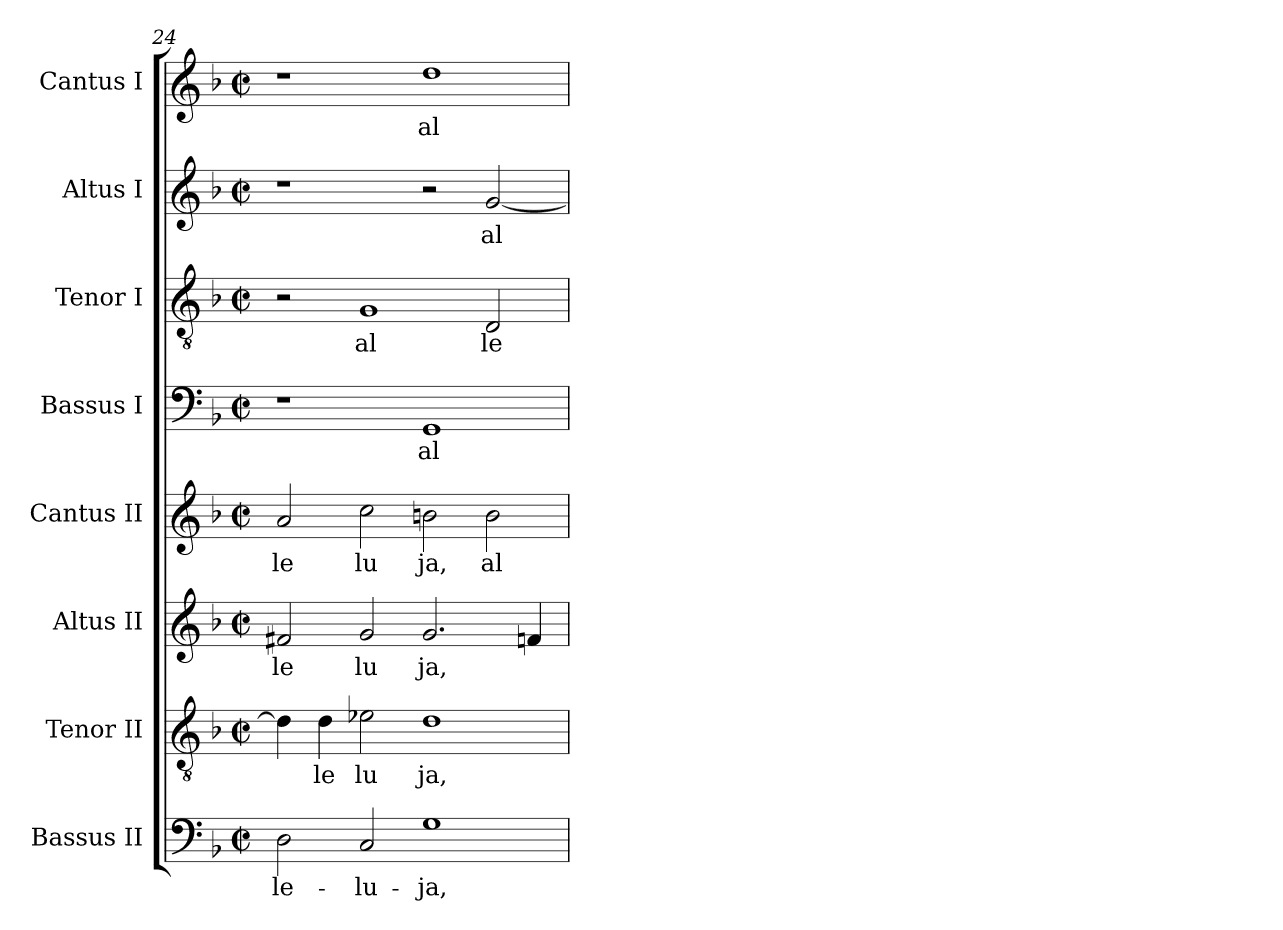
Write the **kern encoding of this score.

**kern	**text	**kern	**text	**kern	**text	**kern	**text	**kern	**text	**kern	**text	**kern	**text	**kern	**text
*part8	*part8	*part7	*part7	*part6	*part6	*part5	*part5	*part4	*part4	*part3	*part3	*part2	*part2	*part1	*part1
*staff8	*staff8	*staff7	*staff7	*staff6	*staff6	*staff5	*staff5	*staff4	*staff4	*staff3	*staff3	*staff2	*staff2	*staff1	*staff1
*I"Bassus II	*	*I"Tenor II	*	*I"Altus II	*	*I"Cantus II	*	*I"Bassus I	*	*I"Tenor I	*	*I"Altus I	*	*I"Cantus I	*
!!LO:PB:g=z
*clefF4	*	*clefGv2	*	*clefG2	*	*clefG2	*	*clefF4	*	*clefGv2	*	*clefG2	*	*clefG2	*
*k[b-]	*	*k[b-]	*	*k[b-]	*	*k[b-]	*	*k[b-]	*	*k[b-]	*	*k[b-]	*	*k[b-]	*
*F:	*	*F:	*	*F:	*	*F:	*	*F:	*	*F:	*	*F:	*	*F:	*
*M2/2	*	*M2/2	*	*M2/2	*	*M2/2	*	*M2/2	*	*M2/2	*	*M2/2	*	*M2/2	*
*met(c|)	*	*met(c|)	*	*met(c|)	*	*met(c|)	*	*met(c|)	*	*met(c|)	*	*met(c|)	*	*met(c|)	*
=24	=24	=24	=24	=24	=24	=24	=24	=24	=24	=24	=24	=24	=24	=24	=24
!	!LO:LY:b:cj	!	!	!	!LO:LY:b:cj	!	!LO:LY:b:cj	!	!	!	!	!	!	!	!
2D\	le-	4d\]	.	2f#X/	le	2a/	le	1r	.	2r	.	1r	.	1r	.
!	!	!	!LO:LY:b:cj	!	!	!	!	!	!	!	!	!	!	!	!
.	.	4d\	le	.	.	.	.	.	.	.	.	.	.	.	.
!	!LO:LY:b:cj	!	!LO:LY:b:cj	!	!LO:LY:b:cj	!	!LO:LY:b:cj	!	!	!	!LO:LY:b:cj	!	!	!	!
2C/	-lu-	2e-X\	lu	2g/	lu	2cc\	lu	.	.	1G	al	.	.	.	.
!	!LO:LY:b:cj	!	!LO:LY:b:cj	!	!LO:LY:b:cj	!	!LO:LY:b:cj	!	!LO:LY:b:cj	!	!	!	!	!	!LO:LY:b:cj
1G	-ja,	1d	ja,	2.g/	ja,	2bn\	ja,	1GG	al-	.	.	2r	.	1dd	al-
!	!	!	!	!	!	!	!LO:LY:b:cj	!	!	!	!LO:LY:b:cj	!	!LO:LY:b:cj	!	!
.	.	.	.	.	.	2b\	al	.	.	2D/	le	[<2g/	al-	.	.
.	.	.	.	4fn/	.	.	.	.	.	.	.	.	.	.	.
=	=	=	=	=	=	=	=	=	=	=	=	=	=	=	=
*-	*-	*-	*-	*-	*-	*-	*-	*-	*-	*-	*-	*-	*-	*-	*-
